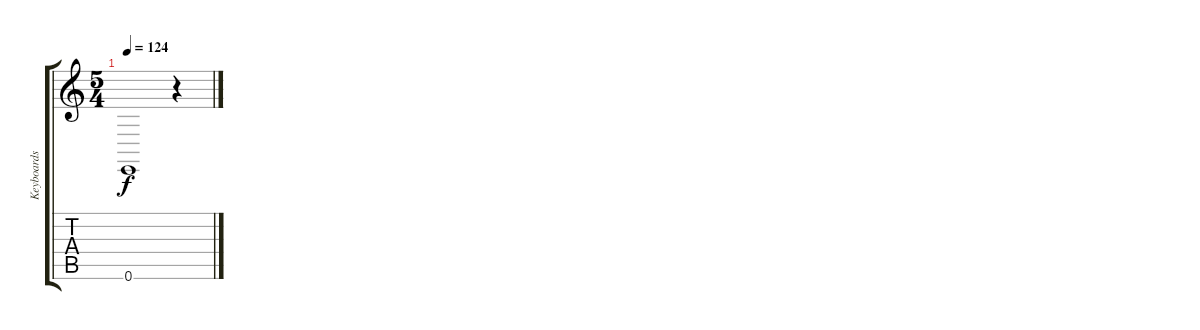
\track ("Keyboards" "Keyboards") {instrument stringensemble1}
\staff {score tabs}
\tuning (E4 B3 G3 D3 A2 E2) {hide}
\ts (5 4)
\tempo 124
\clef g2
\ks c
0.6{t}.1{dy f} r.4
